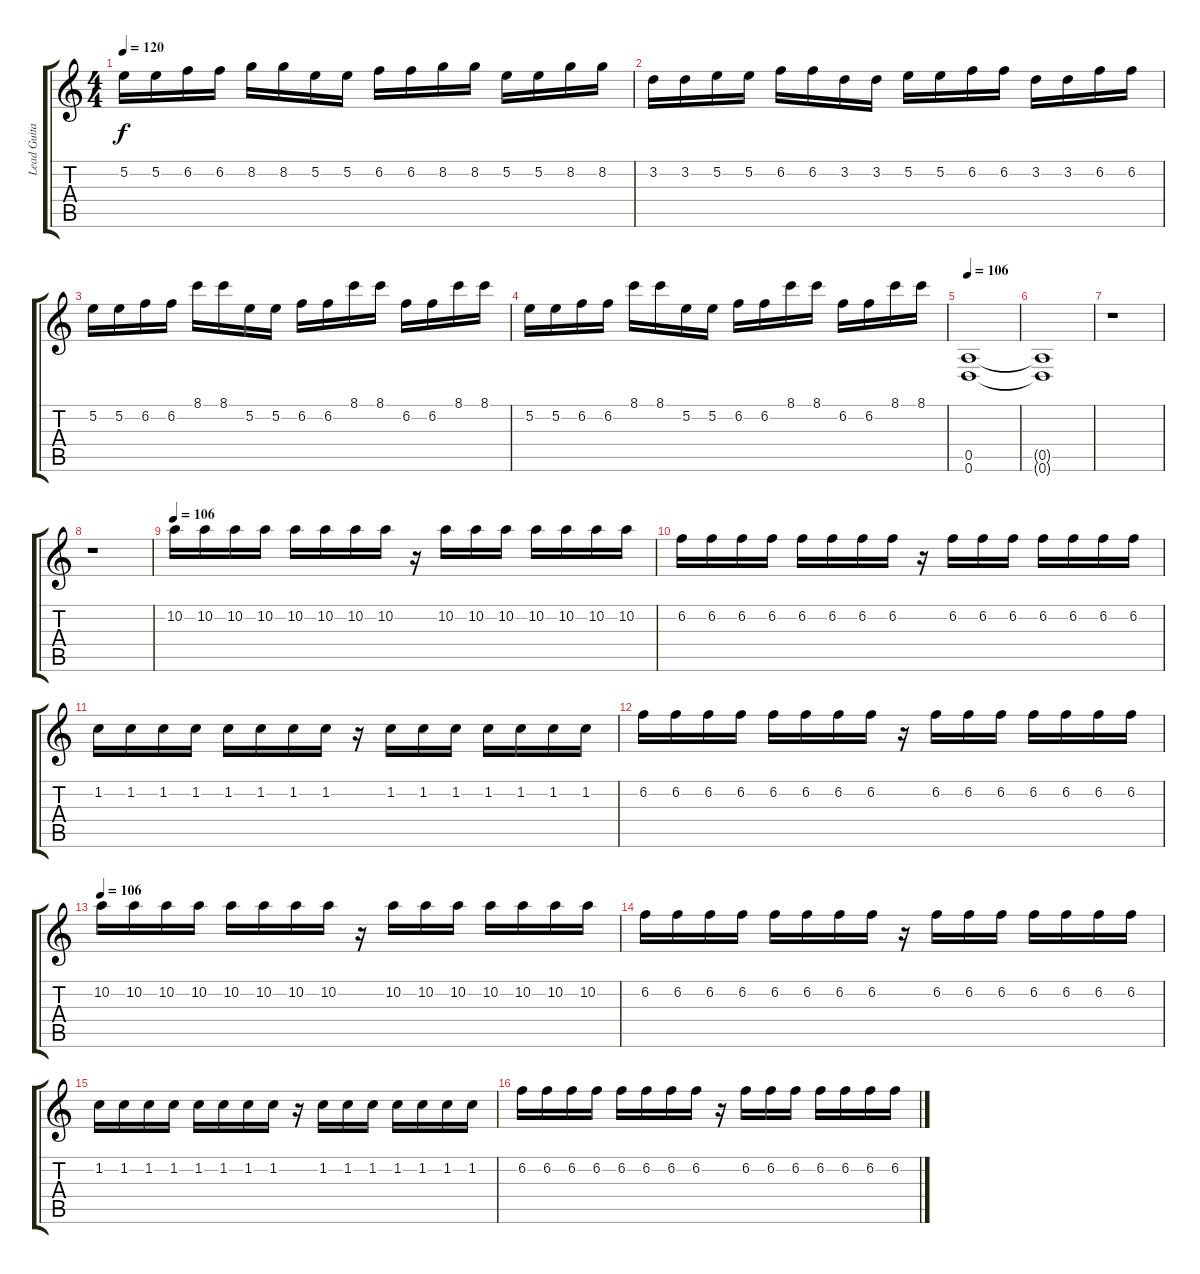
\track ("Lead Guitar" "Lead Guita") {instrument distortionguitar}
\staff {score tabs}
\tuning (E4 B3 G3 D3 A2 D2) {hide}
\ts (4 4)
\tempo 120
\clef g2
\ks c
5.2.16{dy f} 5.2.16 6.2.16 6.2.16 8.2.16 8.2.16 5.2.16 5.2.16 6.2.16 6.2.16 8.2.16 8.2.16 5.2.16 5.2.16 8.2.16 8.2.16 |
3.2.16 3.2.16 5.2.16 5.2.16 6.2.16 6.2.16 3.2.16 3.2.16 5.2.16 5.2.16 6.2.16 6.2.16 3.2.16 3.2.16 6.2.16 6.2.16 |
5.2.16 5.2.16 6.2.16 6.2.16 8.1.16 8.1.16 5.2.16 5.2.16 6.2.16 6.2.16 8.1.16 8.1.16 6.2.16 6.2.16 8.1.16 8.1.16 |
5.2.16 5.2.16 6.2.16 6.2.16 8.1.16 8.1.16 5.2.16 5.2.16 6.2.16 6.2.16 8.1.16 8.1.16 6.2.16 6.2.16 8.1.16 8.1.16 |
\tempo 106
(0.5 0.6).1{volume 0} |
(0.5{t} 0.6{t}).1 |
r.1 |
r.1 |
\tempo 106
10.2.16{volume 13} 10.2.16 10.2.16 10.2.16 10.2.16 10.2.16 10.2.16 10.2.16 r.16 10.2.16 10.2.16 10.2.16 10.2.16 10.2.16 10.2.16 10.2.16 |
6.2.16 6.2.16 6.2.16 6.2.16 6.2.16 6.2.16 6.2.16 6.2.16 r.16 6.2.16 6.2.16 6.2.16 6.2.16 6.2.16 6.2.16 6.2.16 |
1.2.16 1.2.16 1.2.16 1.2.16 1.2.16 1.2.16 1.2.16 1.2.16 r.16 1.2.16 1.2.16 1.2.16 1.2.16 1.2.16 1.2.16 1.2.16 |
6.2.16 6.2.16 6.2.16 6.2.16 6.2.16 6.2.16 6.2.16 6.2.16 r.16 6.2.16 6.2.16 6.2.16 6.2.16 6.2.16 6.2.16 6.2.16 |
\tempo 106
10.2.16{volume 13} 10.2.16 10.2.16 10.2.16 10.2.16 10.2.16 10.2.16 10.2.16 r.16 10.2.16 10.2.16 10.2.16 10.2.16 10.2.16 10.2.16 10.2.16 |
6.2.16 6.2.16 6.2.16 6.2.16 6.2.16 6.2.16 6.2.16 6.2.16 r.16 6.2.16 6.2.16 6.2.16 6.2.16 6.2.16 6.2.16 6.2.16 |
1.2.16 1.2.16 1.2.16 1.2.16 1.2.16 1.2.16 1.2.16 1.2.16 r.16 1.2.16 1.2.16 1.2.16 1.2.16 1.2.16 1.2.16 1.2.16 |
6.2.16 6.2.16 6.2.16 6.2.16 6.2.16 6.2.16 6.2.16 6.2.16 r.16 6.2.16 6.2.16 6.2.16 6.2.16 6.2.16 6.2.16 6.2.16
